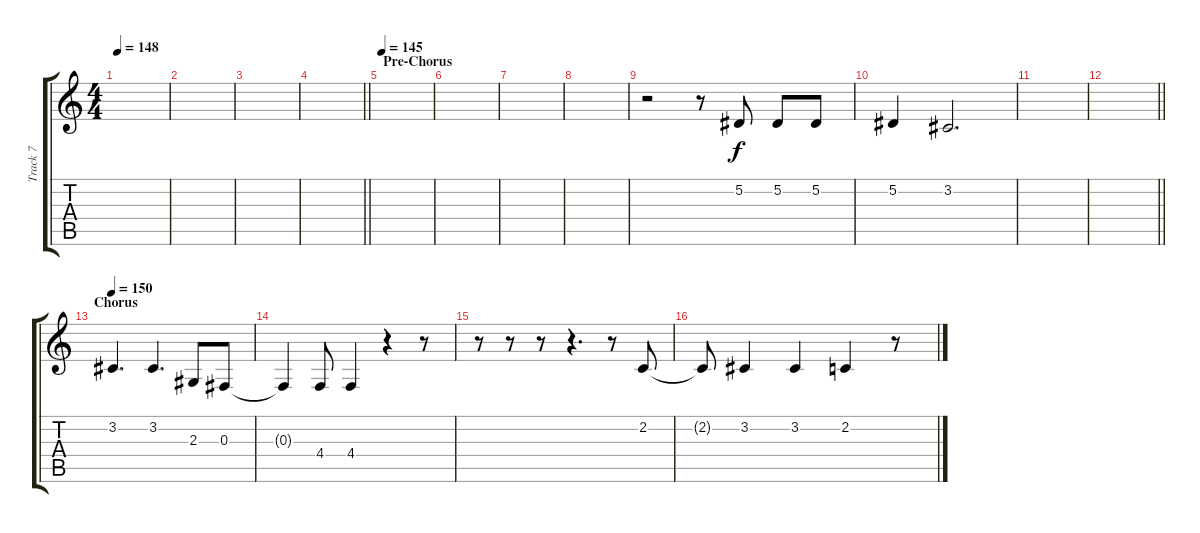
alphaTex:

\track ("Track 7" "Track 7") {instrument baritonesax}
\staff {score tabs}
\tuning (Eb4 Bb3 Gb3 Db3 Ab2 Db2) {hide}
\ts (4 4)
\tempo 148
\clef g2
\ks c
|
|
|
\barLineRight lightlight
|
\section ("" "Pre-Chorus")
\tempo 145
|
|
|
|
r.2 r.8 5.2.8 5.2.8 5.2.8 |
5.2.4 3.2.2{d} |
|
\barLineRight lightlight
|
\section ("" "Chorus")
\tempo 150
3.2.4{d} 3.2.4{d} 2.3.8 0.3.8 |
0.3{t}.4 4.4.8 4.4.4 r.4 r.8 |
r.8 r.8 r.8 r.4{d} r.8 2.2.8 |
2.2{t}.8 3.2.4 3.2.4 2.2.4 r.8
